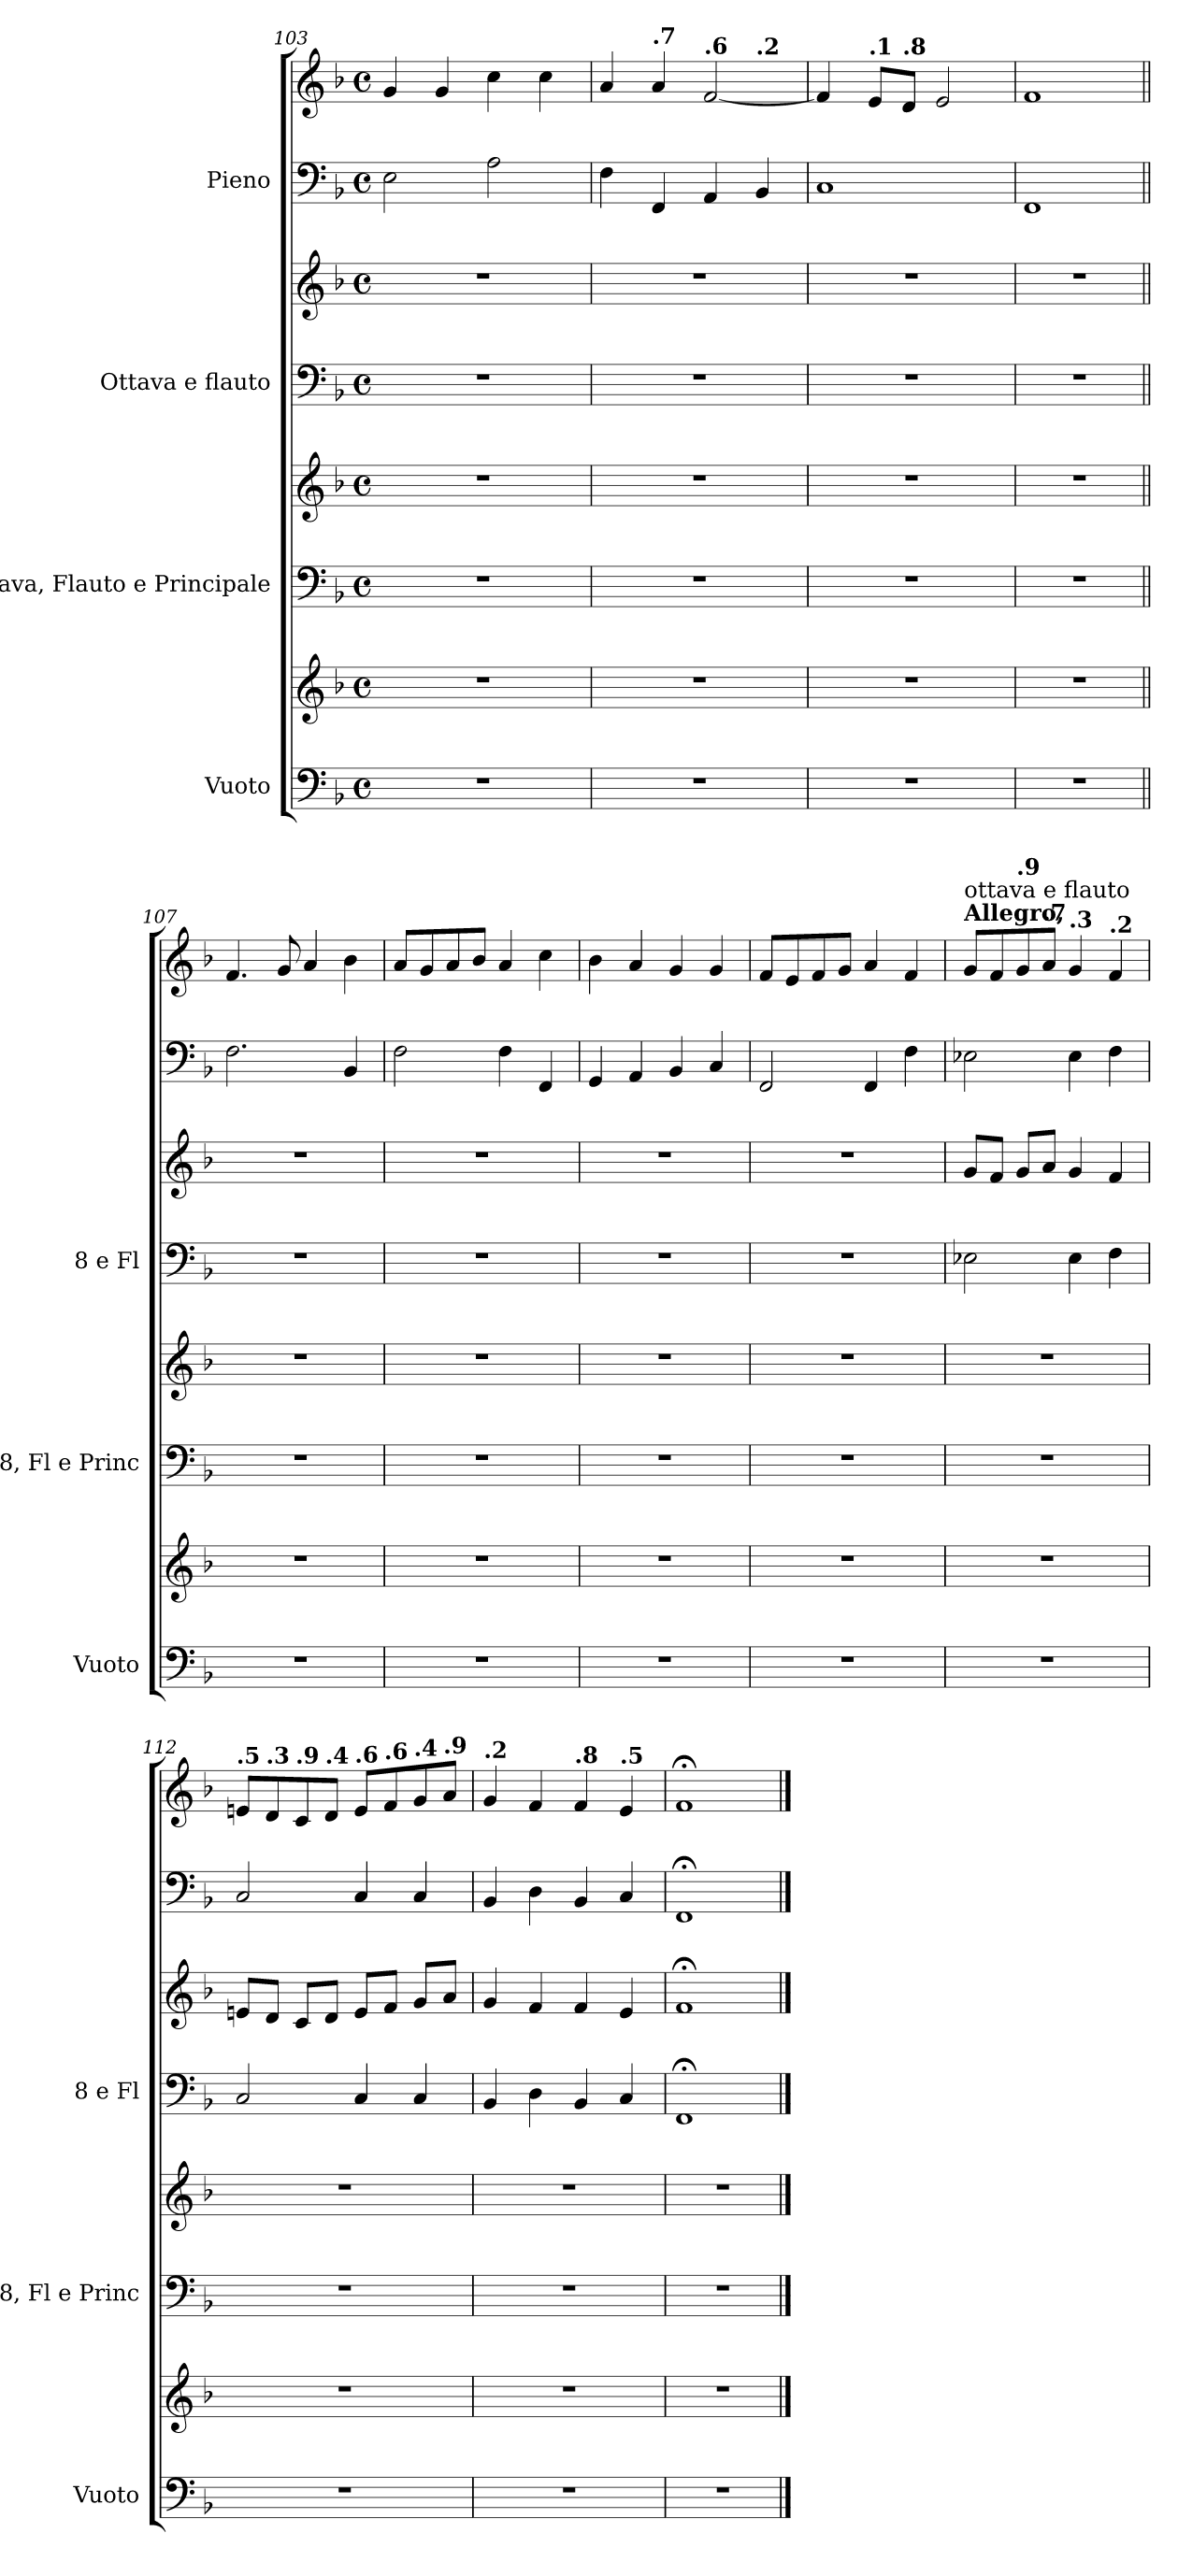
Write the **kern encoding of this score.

**kern	**kern	**kern	**kern	**kern	**kern	**kern	**kern
*part4	*part4	*part3	*part3	*part2	*part2	*part1	*part1
*staff8	*staff7	*staff6	*staff5	*staff4	*staff3	*staff2	*staff1
*I"Vuoto	*	*I"Ottava, Flauto e Principale	*	*I"Ottava e flauto	*	*I"Pieno	*
*I'Vuoto	*	*I'8, Fl e Princ	*	*I'8 e Fl	*	*	*
*clefF4	*clefG2	*clefF4	*clefG2	*clefF4	*clefG2	*clefF4	*clefG2
*k[b-]	*k[b-]	*k[b-]	*k[b-]	*k[b-]	*k[b-]	*k[b-]	*k[b-]
*M4/4	*M4/4	*M4/4	*M4/4	*M4/4	*M4/4	*M4/4	*M4/4
*met(c)	*met(c)	*met(c)	*met(c)	*met(c)	*met(c)	*met(c)	*met(c)
=103	=103	=103	=103	=103	=103	=103	=103
1r	1r	1r	1r	1r	1r	2E\	4g/
.	.	.	.	.	.	.	4g/
.	.	.	.	.	.	2A\	4cc\
.	.	.	.	.	.	.	4cc\
=104	=104	=104	=104	=104	=104	=104	=104
*	*	*	*	*	*	*	*MM184
*	*	*	*	*	*	*	*^
1r	1r	1r	1r	1r	1r	4F\	4a/	2.ryy
*	*	*	*	*	*	*	*MM183	*
!	!	!	!	!	!	!	!LO:TX:a:B:t=.7	!
.	.	.	.	.	.	4FF/	4a/	.
*	*	*	*	*	*	*	*MM182	*
!	!	!	!	!	!	!	!LO:TX:a:B:t=.6	!
.	.	.	.	.	.	4AA/	[2f/	.
*	*	*	*	*	*	*	*MM180	*
!	!	!	!	!	!	!	!	!LO:TX:a:B:t=.2
.	.	.	.	.	.	4BB-/	.	4ryy
*	*	*	*	*	*	*	*v	*v
=105	=105	=105	=105	=105	=105	=105	=105
*	*	*	*	*	*	*	*MM176
*	*	*	*	*	*	*	*^
!	!	!	!	!	!	!	!LO:TX:a:B:t=.5	!
*	*	*	*	*	*	*	*v	*v
1r	1r	1r	1r	1r	1r	1C	4f/]
*	*	*	*	*	*	*	*MM171
!	!	!	!	!	!	!	!LO:TX:a:B:t=.1
.	.	.	.	.	.	.	8e/L
*	*	*	*	*	*	*	*MM167
!	!	!	!	!	!	!	!LO:TX:a:B:t=.8
.	.	.	.	.	.	.	8d/J
*	*	*	*	*	*	*	*MM164
.	.	.	.	.	.	.	2e/
=106	=106	=106	=106	=106	=106	=106	=106
*	*	*	*	*	*	*	*MM144
1r	1r	1r	1r	1r	1r	1FF	1fZ
!!LO:LB:g=z
=107||	=107||	=107||	=107||	=107||	=107||	=107||	=107||
*	*	*	*	*	*	*	*MM184
1r	1r	1r	1r	1r	1r	2.F\	4.f/
.	.	.	.	.	.	.	8g/
.	.	.	.	.	.	.	4a/
.	.	.	.	.	.	4BB-/	4b-\
=108	=108	=108	=108	=108	=108	=108	=108
1r	1r	1r	1r	1r	1r	2F\	8a/L
.	.	.	.	.	.	.	8g/
.	.	.	.	.	.	.	8a/
.	.	.	.	.	.	.	8b-/J
.	.	.	.	.	.	4F\	4a/
.	.	.	.	.	.	4FF/	4cc\
=109	=109	=109	=109	=109	=109	=109	=109
1r	1r	1r	1r	1r	1r	4GG/	4b-\
.	.	.	.	.	.	4AA/	4a/
.	.	.	.	.	.	4BB-/	4g/
.	.	.	.	.	.	4C/	4g/
=110	=110	=110	=110	=110	=110	=110	=110
1r	1r	1r	1r	1r	1r	2FF/	8f/L
.	.	.	.	.	.	.	8e/
.	.	.	.	.	.	.	8f/
.	.	.	.	.	.	.	8g/J
.	.	.	.	.	.	4FF/	4a/
.	.	.	.	.	.	4F\	4f/
=111	=111	=111	=111	=111	=111	=111	=111
*	*	*	*	*	*	*	*MM184
!	!	!	!	!	!	!	!LO:TX:a:B:t=Allegro,
!	!	!	!	!	!	!	!LO:TX:a:t=ottava e flauto
1r	1r	1r	1r	2E-X\	8g/L	2E-X\	8g/L
.	.	.	.	.	8f/J	.	8f/
*	*	*	*	*	*	*	*MM183
!	!	!	!	!	!	!	!LO:TX:a:B:t=.9
.	.	.	.	.	8g/L	.	8g/
*	*	*	*	*	*	*	*MM183
!	!	!	!	!	!	!	!LO:TX:a:B:t=.7
.	.	.	.	.	8a/J	.	8a/J
*	*	*	*	*	*	*	*MM183
!	!	!	!	!	!	!	!LO:TX:a:B:t=.3
.	.	.	.	4E-\	4g/	4E-\	4g/
*	*	*	*	*	*	*	*MM182
!	!	!	!	!	!	!	!LO:TX:a:B:t=.2
.	.	.	.	4F\	4f/	4F\	4f/
=112	=112	=112	=112	=112	=112	=112	=112
*	*	*	*	*	*	*	*MM180
!	!	!	!	!	!	!	!LO:TX:a:B:t=.5
1r	1r	1r	1r	2C/	8en/L	2C/	8en/L
*	*	*	*	*	*	*	*MM179
!	!	!	!	!	!	!	!LO:TX:a:B:t=.3
.	.	.	.	.	8d/J	.	8d/
*	*	*	*	*	*	*	*MM177
!	!	!	!	!	!	!	!LO:TX:a:B:t=.9
.	.	.	.	.	8c/L	.	8c/
*	*	*	*	*	*	*	*MM176
!	!	!	!	!	!	!	!LO:TX:a:B:t=.4
.	.	.	.	.	8d/J	.	8d/J
*	*	*	*	*	*	*	*MM174
!	!	!	!	!	!	!	!LO:TX:a:B:t=.6
.	.	.	.	4C/	8e/L	4C/	8e/L
*	*	*	*	*	*	*	*MM172
!	!	!	!	!	!	!	!LO:TX:a:B:t=.6
.	.	.	.	.	8f/J	.	8f/
*	*	*	*	*	*	*	*MM170
!	!	!	!	!	!	!	!LO:TX:a:B:t=.4
.	.	.	.	4C/	8g/L	4C/	8g/
*	*	*	*	*	*	*	*MM167
!	!	!	!	!	!	!	!LO:TX:a:B:t=.9
.	.	.	.	.	8a/J	.	8a/J
=113	=113	=113	=113	=113	=113	=113	=113
*	*	*	*	*	*	*	*MM165
!	!	!	!	!	!	!	!LO:TX:a:B:t=.2
1r	1r	1r	1r	4BB-/	4g/	4BB-/	4g/
*	*	*	*	*	*	*	*MM159
.	.	.	.	4D\	4f/	4D\	4f/
*	*	*	*	*	*	*	*MM151
!	!	!	!	!	!	!	!LO:TX:a:B:t=.8
.	.	.	.	4BB-/	4f/	4BB-/	4f/
*	*	*	*	*	*	*	*MM143
!	!	!	!	!	!	!	!LO:TX:a:B:t=.5
.	.	.	.	4C/	4e/	4C/	4e/
=114	=114	=114	=114	=114	=114	=114	=114
*	*	*	*	*	*	*	*MM134
1r	1r	1r	1r	1FF;<	1f;<	1FF;<	1f;<
==	==	==	==	==	==	==	==
*-	*-	*-	*-	*-	*-	*-	*-
